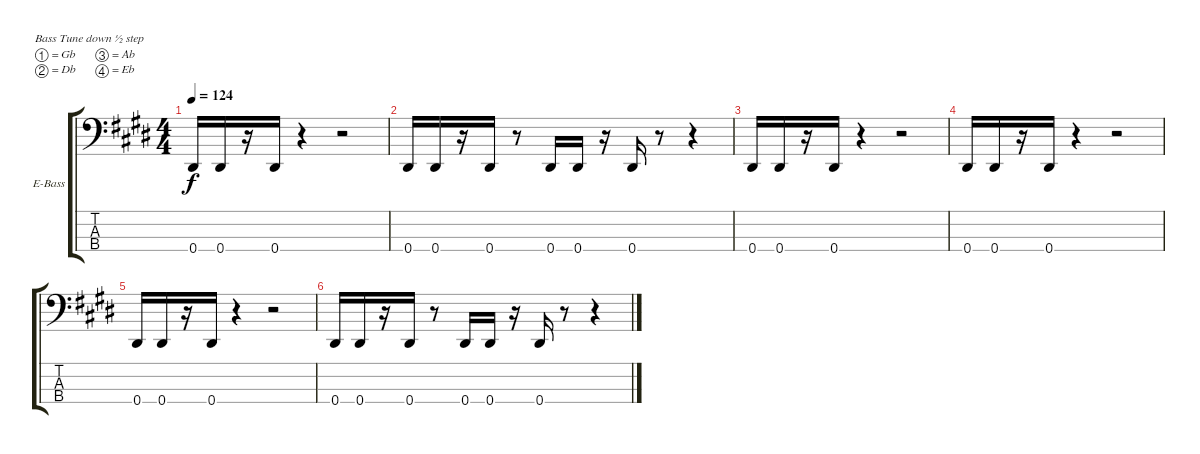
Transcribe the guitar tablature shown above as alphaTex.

\bracketExtendMode groupsimilarinstruments
\firstSystemTrackNameOrientation horizontal
\otherSystemsTrackNameOrientation horizontal
\track ("Untitled" "E-Bass") {instrument electricbassfinger}
\staff {score tabs}
\tuning (Gb2 Db2 Ab1 Eb1)
\ts (4 4)
\tempo 124
\clef f4
\ks c#minor
0.4.16{dy f} 0.4.16 r.16 0.4.16 r.4 r.2 |
0.4.16 0.4.16 r.16 0.4.16 r.8 0.4.16 0.4.16 r.16 0.4.16 r.8 r.4 |
0.4.16 0.4.16 r.16 0.4.16 r.4 r.2 |
0.4.16 0.4.16 r.16 0.4.16 r.4 r.2 |
0.4.16 0.4.16 r.16 0.4.16 r.4 r.2 |
0.4.16 0.4.16 r.16 0.4.16 r.8 0.4.16 0.4.16 r.16 0.4.16 r.8 r.4
